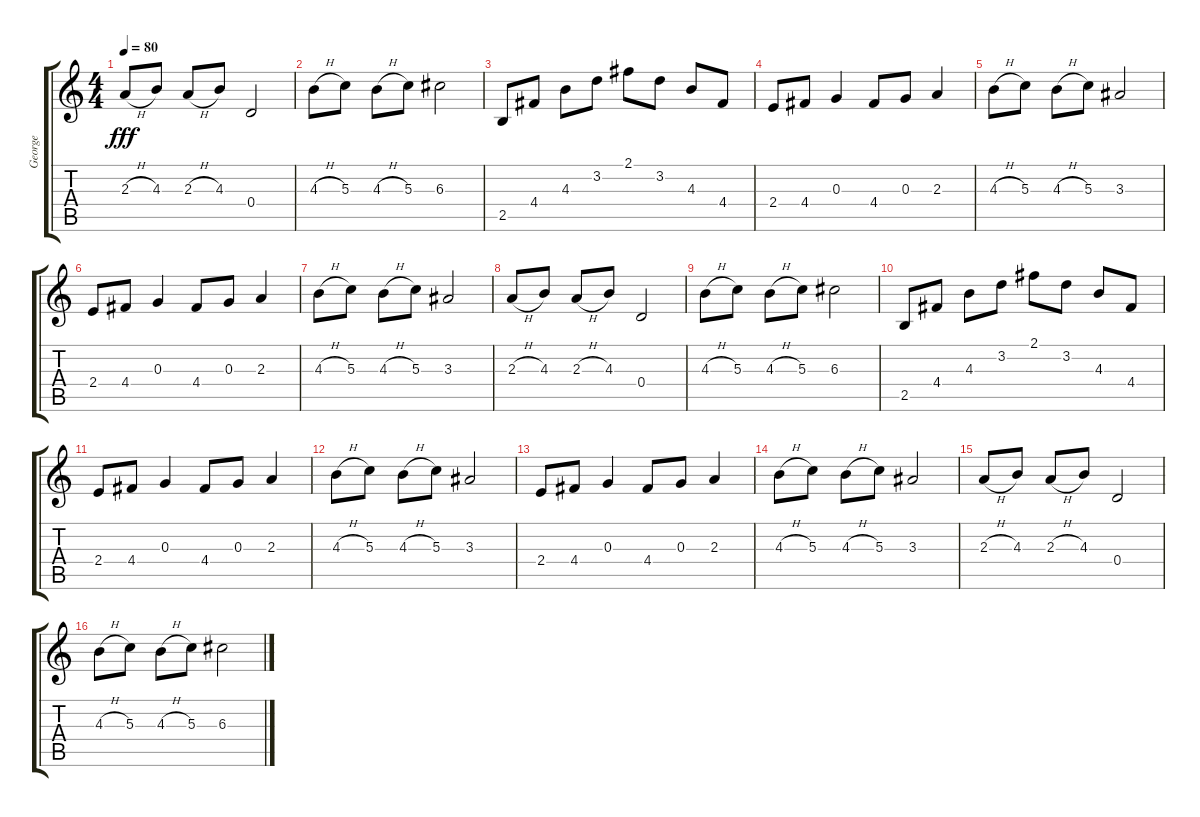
\track ("George" "George") {instrument overdrivenguitar}
\staff {score tabs}
\tuning (E4 B3 G3 D3 A2 E2) {hide}
\ts (4 4)
\tempo 80
\clef g2
\ks c
2.3{h}.8{dy fff} 4.3.8 2.3{h}.8 4.3.8 0.4.2 |
4.3{h}.8 5.3.8 4.3{h}.8 5.3.8 6.3.2 |
2.5.8 4.4.8 4.3.8 3.2.8 2.1.8 3.2.8 4.3.8 4.4.8 |
2.4.8 4.4.8 0.3.4 4.4.8 0.3.8 2.3.4 |
4.3{h}.8 5.3.8 4.3{h}.8 5.3.8 3.3.2 |
2.4.8 4.4.8 0.3.4 4.4.8 0.3.8 2.3.4 |
4.3{h}.8 5.3.8 4.3{h}.8 5.3.8 3.3.2 |
2.3{h}.8 4.3.8 2.3{h}.8 4.3.8 0.4.2 |
4.3{h}.8 5.3.8 4.3{h}.8 5.3.8 6.3.2 |
2.5.8 4.4.8 4.3.8 3.2.8 2.1.8 3.2.8 4.3.8 4.4.8 |
2.4.8 4.4.8 0.3.4 4.4.8 0.3.8 2.3.4 |
4.3{h}.8 5.3.8 4.3{h}.8 5.3.8 3.3.2 |
2.4.8 4.4.8 0.3.4 4.4.8 0.3.8 2.3.4 |
4.3{h}.8 5.3.8 4.3{h}.8 5.3.8 3.3.2 |
2.3{h}.8 4.3.8 2.3{h}.8 4.3.8 0.4.2 |
4.3{h}.8 5.3.8 4.3{h}.8 5.3.8 6.3.2
